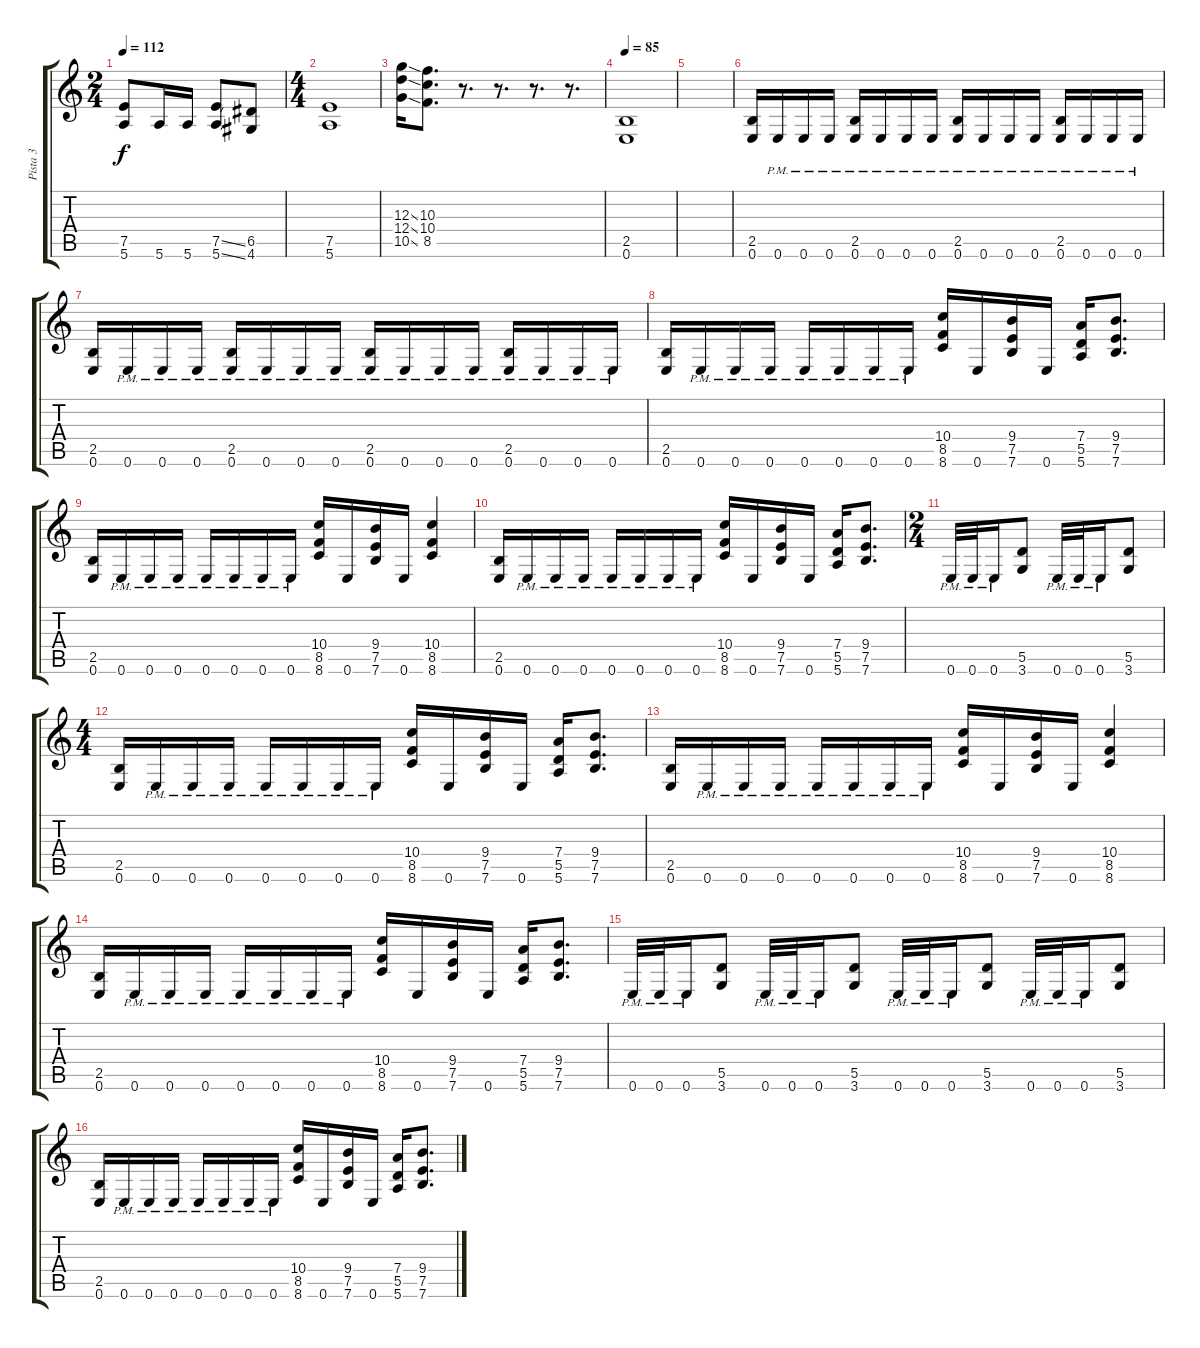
\track ("Pista 3" "Pista 3") {instrument distortionguitar}
\staff {score tabs}
\tuning (E4 B3 G3 D3 A2 E2) {hide}
\ts (2 4)
\tempo 112
\clef g2
\ks c
(7.5 5.6).8{dy f} 5.6.16 5.6.16 (7.5{ss} 5.6{ss}).8 (6.5 4.6).8 |
\ts (4 4)
(7.5 5.6).1 |
(12.3{ss} 12.4{ss} 10.5{ss}).16 (10.3 10.4 8.5).8{d} r.8{d} r.8{d} r.8{d} r.8{d} |
\tempo 85
(2.5 0.6).1 |
|
(2.5 0.6).16 0.6{pm}.16 0.6{pm}.16 0.6{pm}.16 (2.5{pm} 0.6).16 0.6{pm}.16 0.6{pm}.16 0.6{pm}.16 (2.5{pm} 0.6).16 0.6{pm}.16 0.6{pm}.16 0.6{pm}.16 (2.5{pm} 0.6).16 0.6{pm}.16 0.6{pm}.16 0.6{pm}.16 |
(2.5 0.6).16 0.6{pm}.16 0.6{pm}.16 0.6{pm}.16 (2.5{pm} 0.6).16 0.6{pm}.16 0.6{pm}.16 0.6{pm}.16 (2.5{pm} 0.6).16 0.6{pm}.16 0.6{pm}.16 0.6{pm}.16 (2.5{pm} 0.6).16 0.6{pm}.16 0.6{pm}.16 0.6{pm}.16 |
(2.5 0.6).16 0.6{pm}.16 0.6{pm}.16 0.6{pm}.16 0.6{pm}.16 0.6{pm}.16 0.6{pm}.16 0.6{pm}.16 (10.4 8.5 8.6).16 0.6.16 (9.4 7.5 7.6).16 0.6.16 (7.4 5.5 5.6).16 (9.4 7.5 7.6).8{d} |
(2.5 0.6).16 0.6{pm}.16 0.6{pm}.16 0.6{pm}.16 0.6{pm}.16 0.6{pm}.16 0.6{pm}.16 0.6{pm}.16 (10.4 8.5 8.6).16 0.6.16 (9.4 7.5 7.6).16 0.6.16 (10.4 8.5 8.6).4 |
(2.5 0.6).16 0.6{pm}.16 0.6{pm}.16 0.6{pm}.16 0.6{pm}.16 0.6{pm}.16 0.6{pm}.16 0.6{pm}.16 (10.4 8.5 8.6).16 0.6.16 (9.4 7.5 7.6).16 0.6.16 (7.4 5.5 5.6).16 (9.4 7.5 7.6).8{d} |
\ts (2 4)
0.6{pm}.32 0.6{pm}.32 0.6{pm}.16 (5.5 3.6).8 0.6{pm}.32 0.6{pm}.32 0.6{pm}.16 (5.5 3.6).8 |
\ts (4 4)
(2.5 0.6).16 0.6{pm}.16 0.6{pm}.16 0.6{pm}.16 0.6{pm}.16 0.6{pm}.16 0.6{pm}.16 0.6{pm}.16 (10.4 8.5 8.6).16 0.6.16 (9.4 7.5 7.6).16 0.6.16 (7.4 5.5 5.6).16 (9.4 7.5 7.6).8{d} |
(2.5 0.6).16 0.6{pm}.16 0.6{pm}.16 0.6{pm}.16 0.6{pm}.16 0.6{pm}.16 0.6{pm}.16 0.6{pm}.16 (10.4 8.5 8.6).16 0.6.16 (9.4 7.5 7.6).16 0.6.16 (10.4 8.5 8.6).4 |
(2.5 0.6).16 0.6{pm}.16 0.6{pm}.16 0.6{pm}.16 0.6{pm}.16 0.6{pm}.16 0.6{pm}.16 0.6{pm}.16 (10.4 8.5 8.6).16 0.6.16 (9.4 7.5 7.6).16 0.6.16 (7.4 5.5 5.6).16 (9.4 7.5 7.6).8{d} |
0.6{pm}.32 0.6{pm}.32 0.6{pm}.16 (5.5 3.6).8 0.6{pm}.32 0.6{pm}.32 0.6{pm}.16 (5.5 3.6).8 0.6{pm}.32 0.6{pm}.32 0.6{pm}.16 (5.5 3.6).8 0.6{pm}.32 0.6{pm}.32 0.6{pm}.16 (5.5 3.6).8 |
(2.5 0.6).16 0.6{pm}.16 0.6{pm}.16 0.6{pm}.16 0.6{pm}.16 0.6{pm}.16 0.6{pm}.16 0.6{pm}.16 (10.4 8.5 8.6).16 0.6.16 (9.4 7.5 7.6).16 0.6.16 (7.4 5.5 5.6).16 (9.4 7.5 7.6).8{d}
